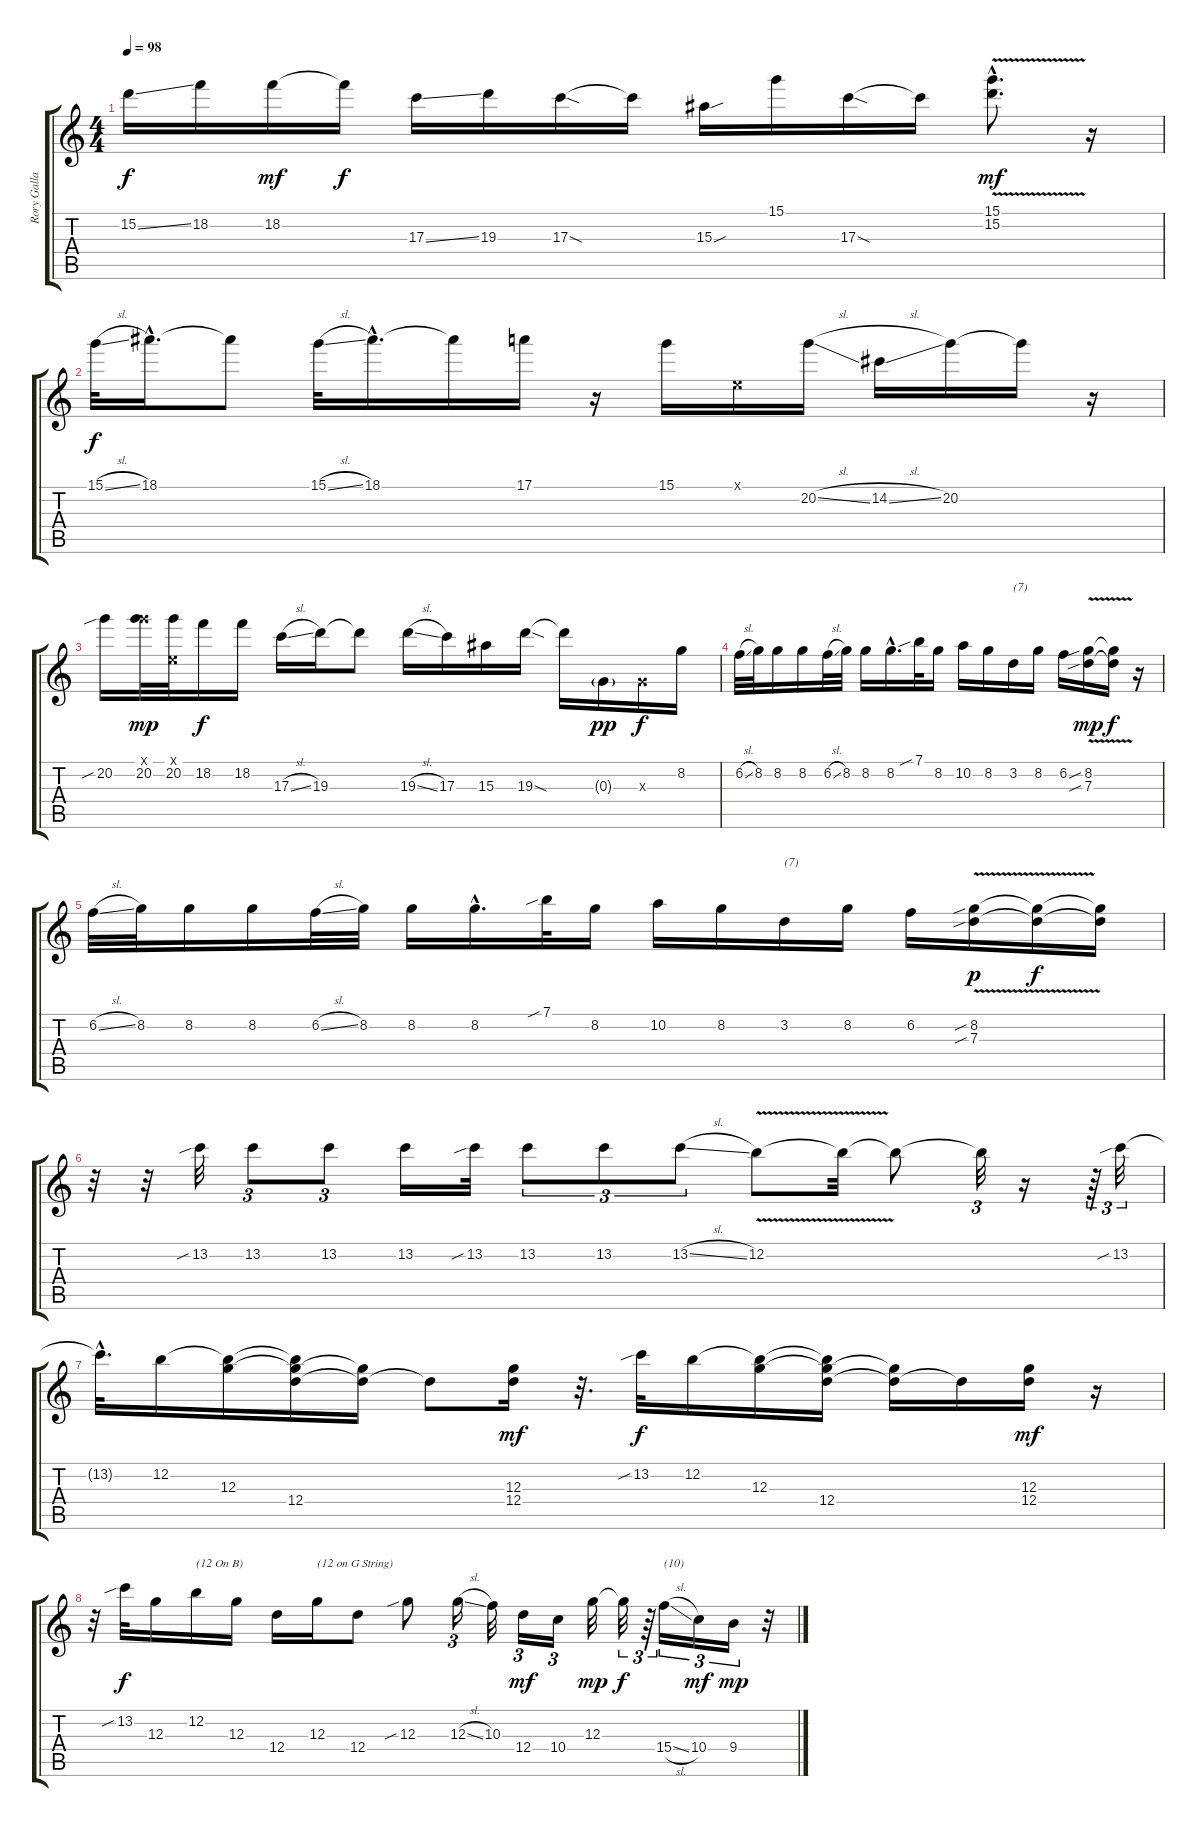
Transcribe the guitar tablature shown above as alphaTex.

\track ("Rory Gallagher" "Rory Galla") {instrument electricguitarclean}
\staff {score tabs}
\tuning (E4 B3 G3 D3 A2 D2) {hide}
\ts (4 4)
\tempo 98
\clef g2
\ks c
15.2{ss}.16{dy f} 18.2.16 18.2.16{dy mf} 18.2{t}.16{dy f} 17.3{ss}.16 19.3.16 17.3{sod}.16 17.3{t}.16 15.3{sou}.16 15.1.16 17.3{sod}.16 17.3{t}.16 (15.1{hac} 15.2{v hac}).8{d dy mf} r.16 |
15.1{sl}.32{dy f} 18.1{hac}.16{d} 18.1{t}.8 15.1{sl}.32 18.1{hac}.16{d} 18.1{t}.16 17.1.16 r.16 15.1.16 0.1{x}.16 20.2{sl}.16 14.2{sl}.16 20.2.16 20.2{t}.16 r.16 |
20.2{sib}.16 (15.1{x} 20.2).32{dy mp} (0.1{x} 20.2).32 18.2.16{dy f} 18.2.16 17.3{sl}.16 19.3.16 19.3{t}.8 19.3{sl}.16 17.3.16 15.3.16 19.3{sod}.16 19.3{t}.16 0.3{g}.16{dy pp} 0.3{x}.16{dy f} 8.2.16 |
6.2{sl}.32 8.2.32 8.2.16 8.2.16 6.2{sl}.32 8.2.32 8.2.16 8.2{hac}.16{d} 7.1{sib}.32 8.2.16 10.2.16 8.2.16 3.2.16{txt "(7)"} 8.2.16 6.2.16 (8.2{sib} 7.3{v sib}).16{dy mp} (8.2{t} 7.3{t}).16{dy f} r.16 |
6.2{sl}.32 8.2.32 8.2.16 8.2.16 6.2{sl}.32 8.2.32 8.2.16 8.2{hac}.16{d} 7.1{sib}.32 8.2.16 10.2.16 8.2.16 3.2.16{txt "(7)"} 8.2.16 6.2.16 (8.2{sib} 7.3{v sib}).16{dy p} (8.2{t} 7.3{t}).16{dy f} (8.2{t} 7.3{t}).16 |
r.32 r.32 13.2{sib}.32 13.2.8{tu (3 2)} 13.2.8{tu (3 2)} 13.2.16 13.2{sib}.32 13.2.8{tu (3 2)} 13.2.8{tu (3 2)} 13.2{sl}.8{tu (3 2)} 12.2{v}.8 12.2{t}.32 12.2{t}.8 12.2{t}.32{tu (3 2)} r.16 r.64{tu (3 2)} 13.2{sib}.32{tu (3 2)} |
13.2{hac t}.32{d} 12.2.16 (12.2{t} 12.3).16 (12.2{t} 12.3{t} 12.4).16 (12.3{t} 12.4{t}).16 12.4{t}.8 (12.3 12.4).16{dy mf} r.32{d} 13.2{sib}.32{dy f} 12.2.16 (12.2{t} 12.3).16 (12.2{t} 12.3{t} 12.4).16 (12.3{t} 12.4{t}).16 12.4{t}.16 (12.3 12.4).16{dy mf} r.16 |
r.32 13.2{sib}.32{dy f} 12.3.16 12.2.16{txt "(12 On B)"} 12.3.16 12.4.16 12.3.16{txt "(12 on G String)"} 12.4.8 12.3{sib}.8 12.3{sl}.16{tu (3 2)} 10.3.32 12.4.16{tu (3 2) dy mf} 10.4.16{tu (3 2)} 12.3.32{dy mp} 12.3{t}.32{tu (3 2) dy f} r.64{tu (3 2)} 15.4{sl}.16{tu (3 2) txt "(10)"} 10.4.16{tu (3 2) dy mf} 9.4.16{tu (3 2) dy mp} r.32
